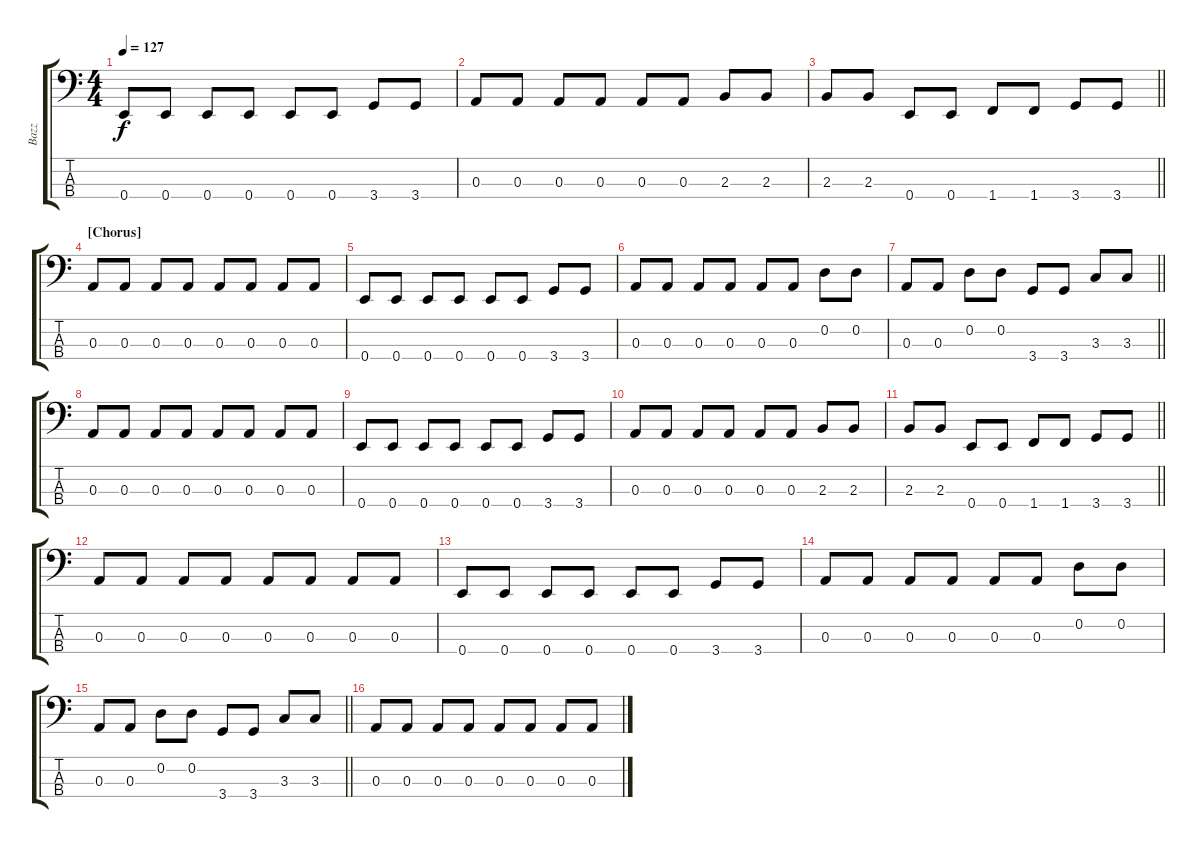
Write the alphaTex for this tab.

\track ("Bazz" "Bazz") {instrument electricbasspick}
\staff {score tabs}
\tuning (G2 D2 A1 E1) {hide}
\ts (4 4)
\tempo 127
\clef f4
\ks c
0.4.8{dy f} 0.4.8 0.4.8 0.4.8 0.4.8 0.4.8 3.4.8 3.4.8 |
0.3.8 0.3.8 0.3.8 0.3.8 0.3.8 0.3.8 2.3.8 2.3.8 |
\barLineRight lightlight
2.3.8 2.3.8 0.4.8 0.4.8 1.4.8 1.4.8 3.4.8 3.4.8 |
\section ("" "[Chorus]")
0.3.8 0.3.8 0.3.8 0.3.8 0.3.8 0.3.8 0.3.8 0.3.8 |
0.4.8 0.4.8 0.4.8 0.4.8 0.4.8 0.4.8 3.4.8 3.4.8 |
0.3.8 0.3.8 0.3.8 0.3.8 0.3.8 0.3.8 0.2.8 0.2.8 |
\barLineRight lightlight
0.3.8 0.3.8 0.2.8 0.2.8 3.4.8 3.4.8 3.3.8 3.3.8 |
0.3.8 0.3.8 0.3.8 0.3.8 0.3.8 0.3.8 0.3.8 0.3.8 |
0.4.8 0.4.8 0.4.8 0.4.8 0.4.8 0.4.8 3.4.8 3.4.8 |
0.3.8 0.3.8 0.3.8 0.3.8 0.3.8 0.3.8 2.3.8 2.3.8 |
\barLineRight lightlight
2.3.8 2.3.8 0.4.8 0.4.8 1.4.8 1.4.8 3.4.8 3.4.8 |
0.3.8 0.3.8 0.3.8 0.3.8 0.3.8 0.3.8 0.3.8 0.3.8 |
0.4.8 0.4.8 0.4.8 0.4.8 0.4.8 0.4.8 3.4.8 3.4.8 |
0.3.8 0.3.8 0.3.8 0.3.8 0.3.8 0.3.8 0.2.8 0.2.8 |
\barLineRight lightlight
0.3.8 0.3.8 0.2.8 0.2.8 3.4.8 3.4.8 3.3.8 3.3.8 |
0.3.8 0.3.8 0.3.8 0.3.8 0.3.8 0.3.8 0.3.8 0.3.8
